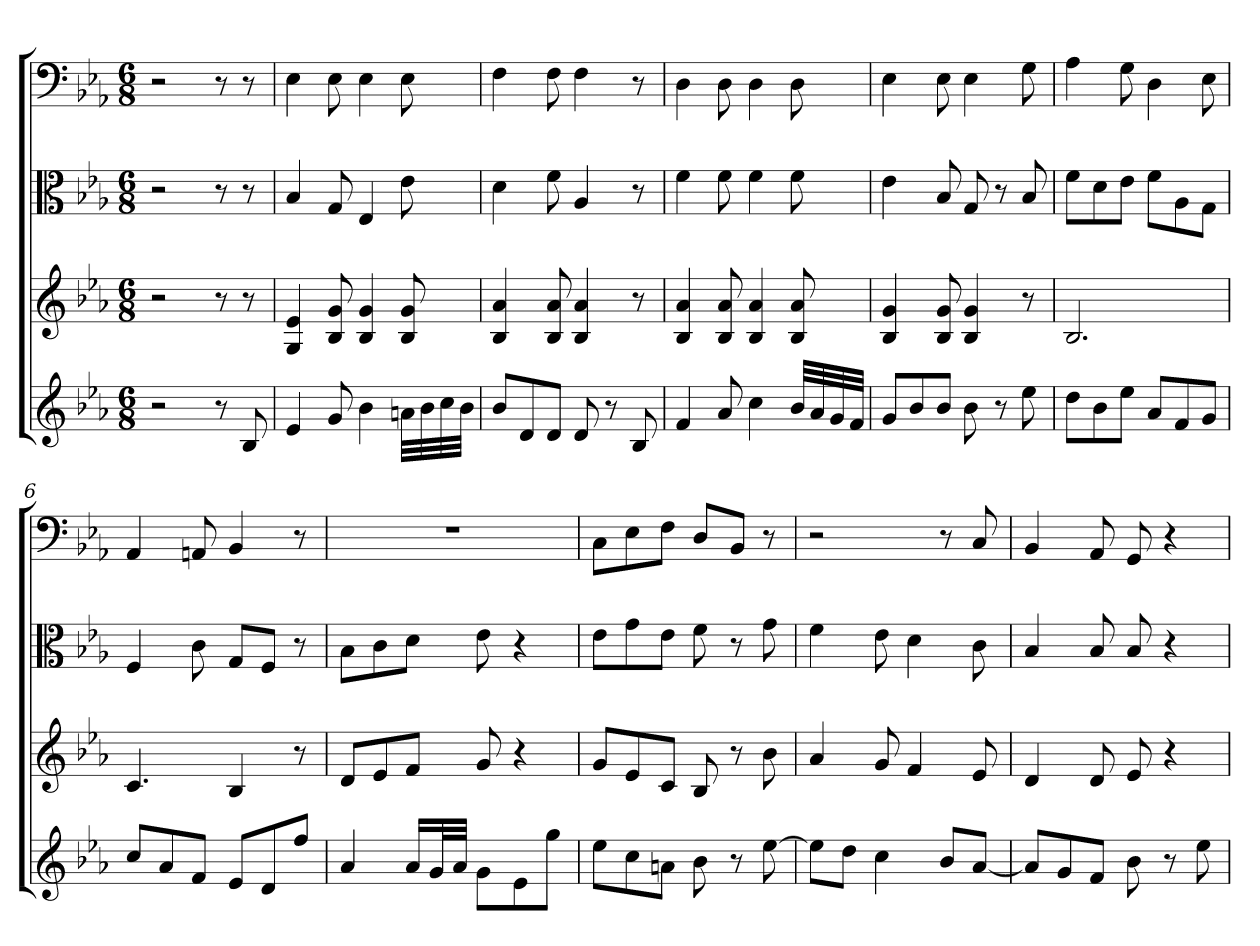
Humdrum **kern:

**kern	**kern	**kern	**kern
*part4	*part3	*part2	*part1
*staff4	*staff3	*staff2	*staff1
*	*	*clefC3	*clefF4
*k[b-e-a-]	*k[b-e-a-]	*k[b-e-a-]	*k[b-e-a-]
*E-:	*E-:	*E-:	*E-:
*M6/8	*M6/8	*M6/8	*M6/8
=	=	=	=
2r	2r	2r	2r
8r	8r	8r	8r
8B-	8r	8r	8r
=1	=1	=1	=1
4e-	4G 4e-	4B-	4E-
8g	8B- 8g	8G	8E-
4b-	4B- 4g	4E-	4E-
32anLLL	8B- 8g	8e-	8E-
32b-	.	.	.
32cc	.	.	.
32b-JJJ	.	.	.
=2	=2	=2	=2
8b-L	4B- 4a-	4d	4F
8d	.	.	.
8dJ	8B- 8a-	8f	8F
8d	4B- 4a-	4A-	4F
8r	.	.	.
8B-	8r	8r	8r
=3	=3	=3	=3
4f	4B- 4a-	4f	4D
8a-	8B- 8a-	8f	8D
4cc	4B- 4a-	4f	4D
32b-LLL	8B- 8a-	8f	8D
32a-	.	.	.
32g	.	.	.
32fJJJ	.	.	.
=4	=4	=4	=4
8gL	4B- 4g	4e-	4E-
8b-	.	.	.
8b-J	8B- 8g	8B-	8E-
8b-	4B- 4g	8G	4E-
8r	.	8r	.
8ee-	8r	8B-	8G
=5	=5	=5	=5
8ddL	2.B-	8f\L	4A-
8b-	.	8d\	.
8ee-J	.	8e-\J	8G
8a-L	.	8f\L	4D
8f	.	8A-\	.
8gJ	.	8G\J	8E-
=6	=6	=6	=6
8ccL	4.c	4F	4AA-
8a-	.	.	.
8fJ	.	8c	8AAn
8e-L	4B-	8G/L	4BB-
8d	.	8F/J	.
8ffJ	8r	8r	8r
=7	=7	=7	=7
4a-	8dL	8B-\L	2.r
.	8e-	8c\	.
16a-LL	8fJ	8d\J	.
32gL	.	.	.
32a-JJJ	.	.	.
8gL	8g	8e-	.
8e-	4r	4r	.
8ggJ	.	.	.
=8	=8	=8	=8
8ee-L	8gL	8e-\L	8C\L
8cc	8e-	8g\	8E-\
8anJ	8cJ	8e-\J	8F\J
8b-	8B-	8f	8D/L
8r	8r	8r	8BB-/J
[8ee-	8b-	8g	8r
=9	=9	=9	=9
8ee-L]	4a-	4f	2r
8ddJ	.	.	.
4cc	8g	8e-	.
.	4f	4d	.
8b-L	.	.	8r
[8a-J	8e-	8c	8C
=10	=10	=10	=10
8a-L]	4d	4B-	4BB-
8g	.	.	.
8fJ	8d	8B-	8AA-
8b-	8e-	8B-	8GG
8r	4r	4r	4r
8ee-	.	.	.
=	=	=	=
*-	*-	*-	*-
